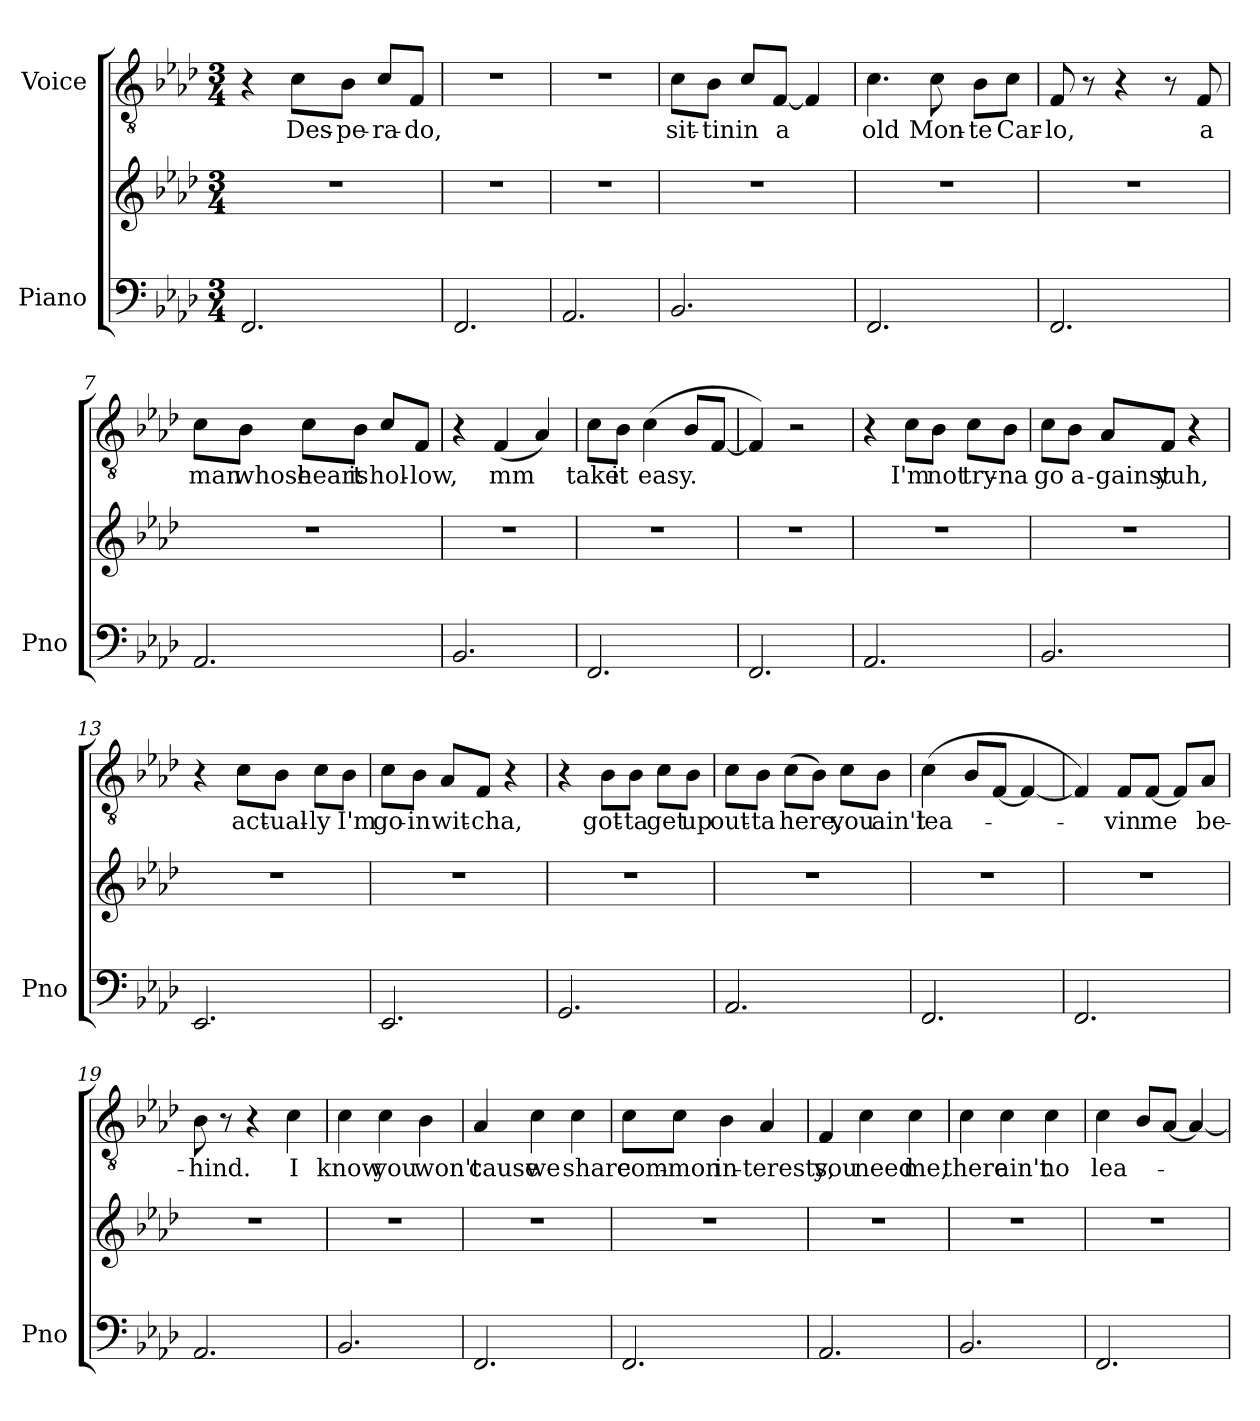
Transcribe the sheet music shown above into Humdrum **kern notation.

**kern	**kern	**kern	**text
*part2	*part2	*part1	*part1
*staff3	*staff2	*staff1	*staff1
*I"Piano	*	*I"Voice	*
*I'Pno	*	*	*
*clefF4	*clefG2	*clefGv2	*
*k[b-e-a-d-]	*k[b-e-a-d-]	*k[b-e-a-d-]	*
*M3/4	*M3/4	*M3/4	*
*MM180	*MM180	*MM180	*
=1	=1	=1	=1
2.FF/	2.r	4r	.
!	!	!	!LO:LY:b
.	.	8c\L	Des-
!	!	!	!LO:LY:b
.	.	8B-\J	-pe-
!	!	!	!LO:LY:b
.	.	8c/L	-ra-
!	!	!	!LO:LY:b
.	.	8F/J	-do,
=2	=2	=2	=2
2.FF/	2.r	2.r	.
=3	=3	=3	=3
2.AA-/	2.r	2.r	.
=4	=4	=4	=4
!	!	!	!LO:LY:b
2.BB-/	2.r	8c\L	sit-
!	!	!	!LO:LY:b
.	.	8B-\J	-tin
!	!	!	!LO:LY:b
.	.	8c/L	in
!	!	!	!LO:LY:b
.	.	[8F/J	a
.	.	4F/]	.
!!LO:LB:g=z
=5	=5	=5	=5
!	!	!	!LO:LY:b
2.FF/	2.r	4.c\	old
!	!	!	!LO:LY:b
.	.	8c\	Mon-
!	!	!	!LO:LY:b
.	.	8B-\L	-te
!	!	!	!LO:LY:b
.	.	8c\J	Car-
=6	=6	=6	=6
!	!	!	!LO:LY:b
2.FF/	2.r	8F/	-lo,
.	.	8r	.
.	.	4r	.
.	.	8r	.
!	!	!	!LO:LY:b
.	.	8F/	a
=7	=7	=7	=7
!	!	!	!LO:LY:b
2.AA-/	2.r	8c\L	man
!	!	!	!LO:LY:b
.	.	8B-\J	whose
!	!	!	!LO:LY:b
.	.	8c\L	heart
!	!	!	!LO:LY:b
.	.	8B-\J	is
!	!	!	!LO:LY:b
.	.	8c/L	hol-
!	!	!	!LO:LY:b
.	.	8F/J	-low,
=8	=8	=8	=8
2.BB-/	2.r	4r	.
!	!	!	!LO:LY:b
.	.	(<4F/	mm
.	.	4A-/)	.
!!LO:LB:g=z
=9	=9	=9	=9
!	!	!	!LO:LY:b
2.FF/	2.r	8c\L	take
!	!	!	!LO:LY:b
.	.	8B-\J	it
!	!	!	!LO:LY:b
.	.	(<4c\	easy.
.	.	8B-/L	.
.	.	[8F/J	.
=10	=10	=10	=10
2.FF/	2.r	4F/])	.
.	.	2r	.
=11	=11	=11	=11
2.AA-/	2.r	4r	.
!	!	!	!LO:LY:b
.	.	8c\L	I'm
!	!	!	!LO:LY:b
.	.	8B-\J	not
!	!	!	!LO:LY:b
.	.	8c\L	try-
!	!	!	!LO:LY:b
.	.	8B-\J	-na
=12	=12	=12	=12
!	!	!	!LO:LY:b
2.BB-/	2.r	8c\L	go
!	!	!	!LO:LY:b
.	.	8B-\J	a-
!	!	!	!LO:LY:b
.	.	8A-/L	-gainst
!	!	!	!LO:LY:b
.	.	8F/J	yuh,
.	.	4r	.
!!LO:PB:g=z
=13	=13	=13	=13
2.EE-/	2.r	4r	.
!	!	!	!LO:LY:b
.	.	8c\L	act-
!	!	!	!LO:LY:b
.	.	8B-\J	-ual-
!	!	!	!LO:LY:b
.	.	8c\L	-ly
!	!	!	!LO:LY:b
.	.	8B-\J	I'm
=14	=14	=14	=14
!	!	!	!LO:LY:b
2.EE-/	2.r	8c\L	go-
!	!	!	!LO:LY:b
.	.	8B-\J	-in
!	!	!	!LO:LY:b
.	.	8A-/L	wit-
!	!	!	!LO:LY:b
.	.	8F/J	-cha,
.	.	4r	.
=15	=15	=15	=15
2.GG/	2.r	4r	.
!	!	!	!LO:LY:b
.	.	8B-\L	got-
!	!	!	!LO:LY:b
.	.	8B-\J	-ta
!	!	!	!LO:LY:b
.	.	8c\L	get
!	!	!	!LO:LY:b
.	.	8B-\J	up
=16	=16	=16	=16
!	!	!	!LO:LY:b
2.AA-/	2.r	8c\L	out-
!	!	!	!LO:LY:b
.	.	8B-\J	-ta
!	!	!	!LO:LY:b
.	.	(>8c\L	here,
.	.	8B-\J)	.
!	!	!	!LO:LY:b
.	.	8c\L	you
!	!	!	!LO:LY:b
.	.	8B-\J	ain't
!!LO:LB:g=z
=17	=17	=17	=17
!	!	!	!LO:LY:b
2.FF/	2.r	(<4c\	lea-
.	.	8B-/L	.
.	.	[8F/J	.
.	.	4F/_	.
=18	=18	=18	=18
2.FF/	2.r	4F/])	.
!	!	!	!LO:LY:b
.	.	8F/L	-vin
!	!	!	!LO:LY:b
.	.	[8F/J	me
.	.	8F/L]	.
!	!	!	!LO:LY:b
.	.	8A-/J	be-
=19	=19	=19	=19
!	!	!	!LO:LY:b
2.AA-/	2.r	8B-\	-hind.
.	.	8r	.
.	.	4r	.
!	!	!	!LO:LY:b
.	.	4c\	I
=20	=20	=20	=20
!	!	!	!LO:LY:b
2.BB-/	2.r	4c\	know
!	!	!	!LO:LY:b
.	.	4c\	you
!	!	!	!LO:LY:b
.	.	4B-\	won't
!!LO:LB:g=z
=21	=21	=21	=21
!	!	!	!LO:LY:b
2.FF/	2.r	4A-/	cause
!	!	!	!LO:LY:b
.	.	4c\	we
!	!	!	!LO:LY:b
.	.	4c\	share
=22	=22	=22	=22
!	!	!	!LO:LY:b
2.FF/	2.r	8c\L	com-
!	!	!	!LO:LY:b
.	.	8c\J	-mon
!	!	!	!LO:LY:b
.	.	4B-\	in-
!	!	!	!LO:LY:b
.	.	4A-/	-terests,
=23	=23	=23	=23
!	!	!	!LO:LY:b
2.AA-/	2.r	4F/	you
!	!	!	!LO:LY:b
.	.	4c\	need
!	!	!	!LO:LY:b
.	.	4c\	me,
=24	=24	=24	=24
!	!	!	!LO:LY:b
2.BB-/	2.r	4c\	there
!	!	!	!LO:LY:b
.	.	4c\	ain't
!	!	!	!LO:LY:b
.	.	4c\	no
!!LO:PB:g=z
=25	=25	=25	=25
!	!	!	!LO:LY:b
2.FF/	2.r	4c\	lea-
.	.	8B-/L	.
.	.	[8A-/J	.
.	.	4A-/_	.
=	=	=	=
*-	*-	*-	*-
